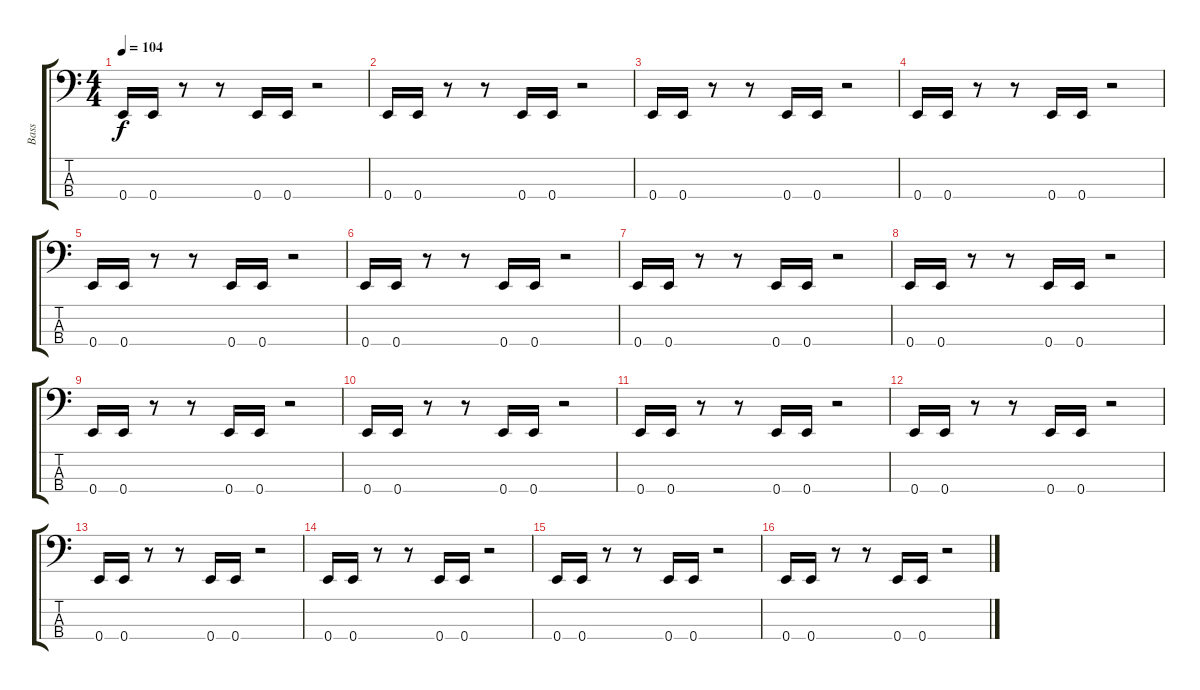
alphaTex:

\track ("Bass" "Bass") {instrument electricbassfinger}
\staff {score tabs}
\tuning (G2 D2 A1 E1) {hide}
\ts (4 4)
\tempo 104
\clef f4
\ks c
0.4.16{dy f} 0.4.16 r.8 r.8 0.4.16 0.4.16 r.2 |
0.4.16 0.4.16 r.8 r.8 0.4.16 0.4.16 r.2 |
0.4.16 0.4.16 r.8 r.8 0.4.16 0.4.16 r.2 |
0.4.16 0.4.16 r.8 r.8 0.4.16 0.4.16 r.2 |
0.4.16 0.4.16 r.8 r.8 0.4.16 0.4.16 r.2 |
0.4.16 0.4.16 r.8 r.8 0.4.16 0.4.16 r.2 |
0.4.16 0.4.16 r.8 r.8 0.4.16 0.4.16 r.2 |
0.4.16 0.4.16 r.8 r.8 0.4.16 0.4.16 r.2 |
0.4.16 0.4.16 r.8 r.8 0.4.16 0.4.16 r.2 |
0.4.16 0.4.16 r.8 r.8 0.4.16 0.4.16 r.2 |
0.4.16 0.4.16 r.8 r.8 0.4.16 0.4.16 r.2 |
0.4.16 0.4.16 r.8 r.8 0.4.16 0.4.16 r.2 |
0.4.16 0.4.16 r.8 r.8 0.4.16 0.4.16 r.2 |
0.4.16 0.4.16 r.8 r.8 0.4.16 0.4.16 r.2 |
0.4.16 0.4.16 r.8 r.8 0.4.16 0.4.16 r.2 |
0.4.16 0.4.16 r.8 r.8 0.4.16 0.4.16 r.2
